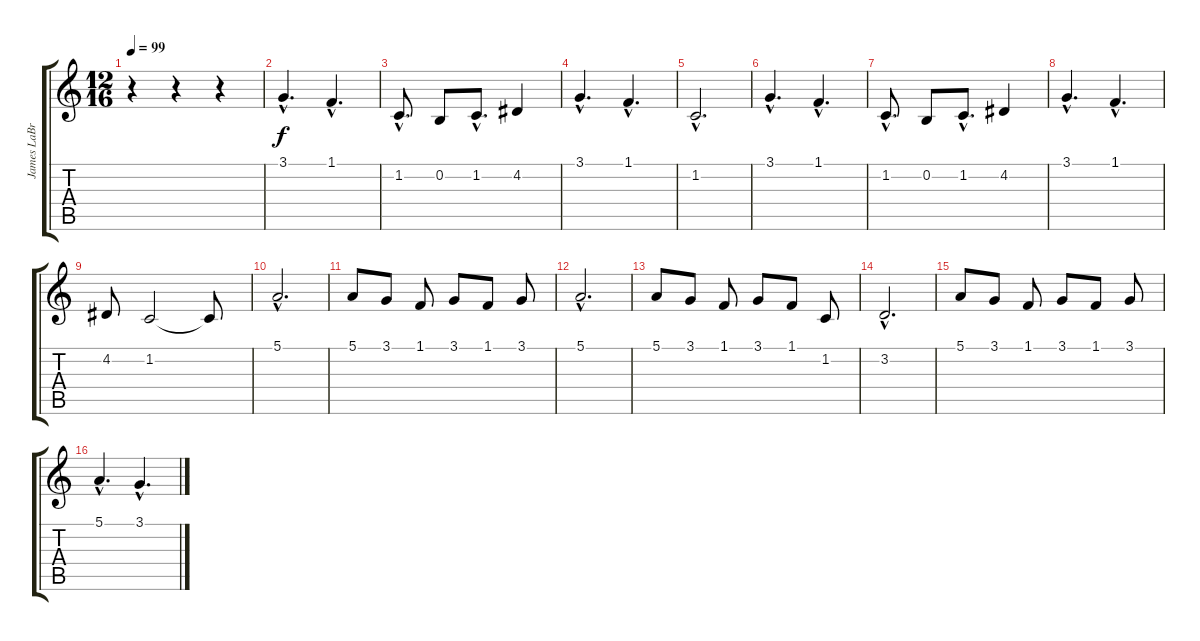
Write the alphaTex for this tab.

\track ("James LaBrie" "James LaBr") {instrument brasssection}
\staff {score tabs}
\tuning (E4 B3 G3 D3 A2 E2) {hide}
\ts (12 16)
\tempo 99
\clef g2
\ks c
r.4{dy f} r.4 r.4 |
3.1{hac}.4{d} 1.1{hac}.4{d} |
1.2{hac}.8{d} 0.2.8 1.2{hac}.8{d} 4.2.4 |
3.1{hac}.4{d} 1.1{hac}.4{d} |
1.2{hac}.2{d} |
3.1{hac}.4{d} 1.1{hac}.4{d} |
1.2{hac}.8{d} 0.2.8 1.2{hac}.8{d} 4.2.4 |
3.1{hac}.4{d} 1.1{hac}.4{d} |
4.2.8 1.2.2 1.2{t}.8 |
5.1{hac}.2{d} |
5.1.8 3.1.8 1.1.8 3.1.8 1.1.8 3.1.8 |
5.1{hac}.2{d} |
5.1.8 3.1.8 1.1.8 3.1.8 1.1.8 1.2.8 |
3.2{hac}.2{d} |
5.1.8 3.1.8 1.1.8 3.1.8 1.1.8 3.1.8 |
5.1{hac}.4{d} 3.1{hac}.4{d}
